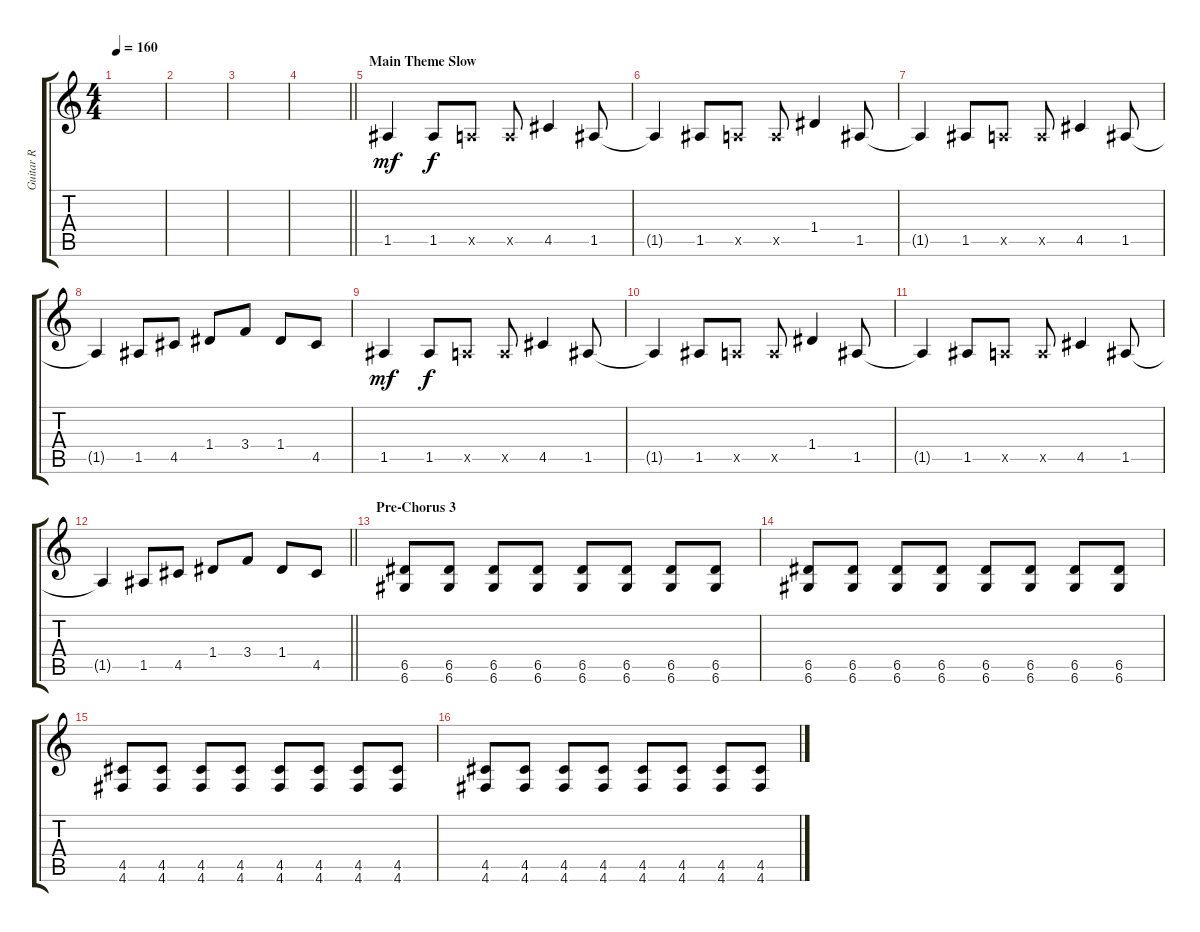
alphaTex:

\track ("Guitar R" "Guitar R") {instrument distortionguitar}
\staff {score tabs}
\tuning (E4 B3 G3 D3 A2 D2) {hide}
\ts (4 4)
\tempo 160
\clef g2
\ks c
|
|
|
\barLineRight lightlight
|
\section ("" "Main Theme Slow")
1.5.4{dy mf} 1.5.8{dy f} 0.5{x}.8 0.5{x}.8 4.5.4 1.5.8 |
1.5{t}.4 1.5.8 0.5{x}.8 0.5{x}.8 1.4.4 1.5.8 |
1.5{t}.4 1.5.8 0.5{x}.8 0.5{x}.8 4.5.4 1.5.8 |
1.5{t}.4 1.5.8 4.5.8 1.4.8 3.4.8 1.4.8 4.5.8 |
1.5.4{dy mf} 1.5.8{dy f} 0.5{x}.8 0.5{x}.8 4.5.4 1.5.8 |
1.5{t}.4 1.5.8 0.5{x}.8 0.5{x}.8 1.4.4 1.5.8 |
1.5{t}.4 1.5.8 0.5{x}.8 0.5{x}.8 4.5.4 1.5.8 |
\barLineRight lightlight
1.5{t}.4 1.5.8 4.5.8 1.4.8 3.4.8 1.4.8 4.5.8 |
\section ("" "Pre-Chorus 3")
(6.5 6.6).8 (6.5 6.6).8 (6.5 6.6).8 (6.5 6.6).8 (6.5 6.6).8 (6.5 6.6).8 (6.5 6.6).8 (6.5 6.6).8 |
(6.5 6.6).8 (6.5 6.6).8 (6.5 6.6).8 (6.5 6.6).8 (6.5 6.6).8 (6.5 6.6).8 (6.5 6.6).8 (6.5 6.6).8 |
(4.5 4.6).8 (4.5 4.6).8 (4.5 4.6).8 (4.5 4.6).8 (4.5 4.6).8 (4.5 4.6).8 (4.5 4.6).8 (4.5 4.6).8 |
(4.5 4.6).8 (4.5 4.6).8 (4.5 4.6).8 (4.5 4.6).8 (4.5 4.6).8 (4.5 4.6).8 (4.5 4.6).8 (4.5 4.6).8
